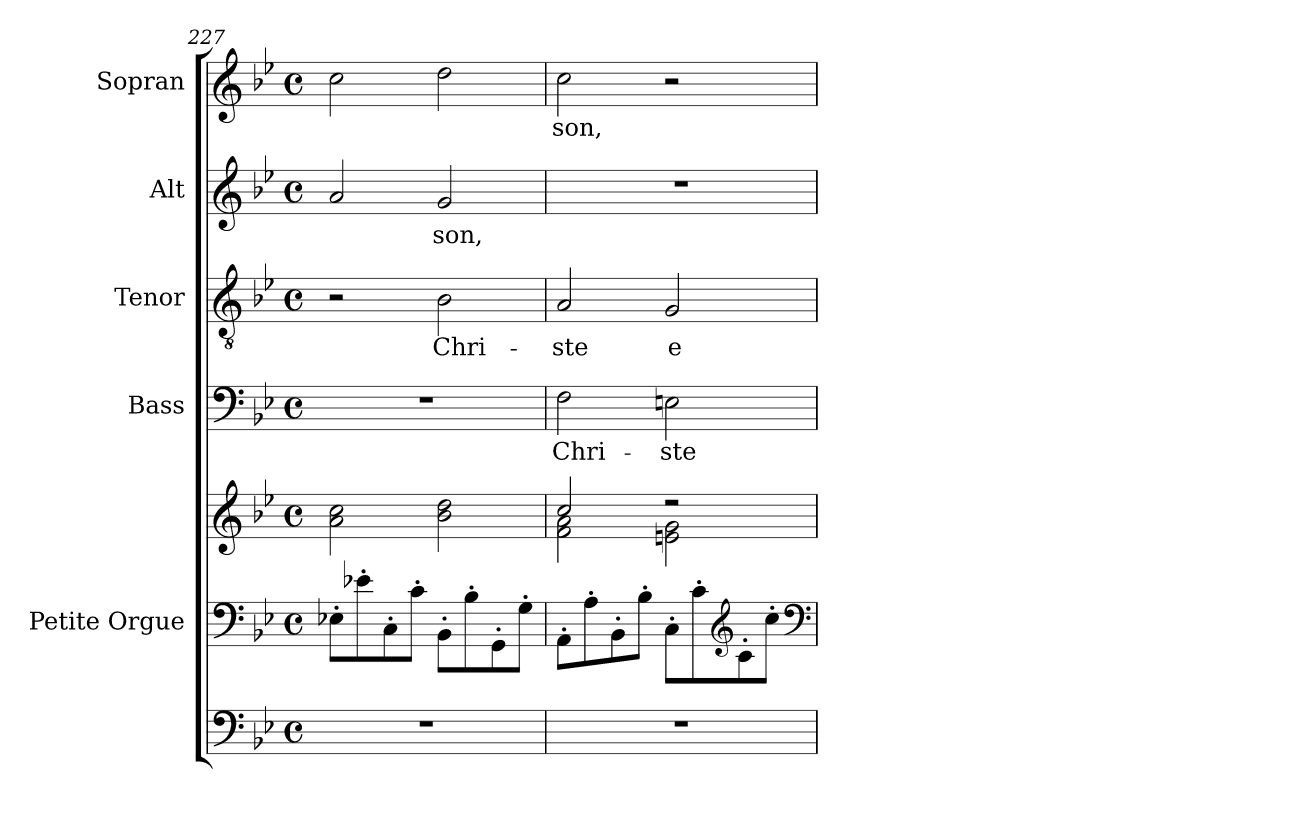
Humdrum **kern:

**kern	**kern	**kern	**kern	**text	**kern	**text	**kern	**text	**kern	**text
*part6	*part5	*part5	*part4	*part4	*part3	*part3	*part2	*part2	*part1	*part1
*staff7	*staff6	*staff5	*staff4	*staff4	*staff3	*staff3	*staff2	*staff2	*staff1	*staff1
*	*I"Petite Orgue	*	*I"Bass	*	*I"Tenor	*	*I"Alt	*	*I"Sopran	*
*	*I'Org. 1	*	*I'B.	*	*I'T.	*	*I'A.	*	*I'S.	*
*clefF4	*clefF4	*clefG2	*clefF4	*	*clefGv2	*	*clefG2	*	*clefG2	*
*k[b-e-]	*k[b-e-]	*k[b-e-]	*k[b-e-]	*	*k[b-e-]	*	*k[b-e-]	*	*k[b-e-]	*
*B-:	*B-:	*B-:	*B-:	*	*B-:	*	*B-:	*	*B-:	*
*M4/4	*M4/4	*M4/4	*M4/4	*	*M4/4	*	*M4/4	*	*M4/4	*
*met(c)	*met(c)	*met(c)	*met(c)	*	*met(c)	*	*met(c)	*	*met(c)	*
=227	=227	=227	=227	=227	=227	=227	=227	=227	=227	=227
1r	8E-X'>\L	2a\ 2cc\	1r	.	2r	.	2a/	.	2cc\	.
.	8e-X'>\	.	.	.	.	.	.	.	.	.
.	8C'>\	.	.	.	.	.	.	.	.	.
.	8c'>\J	.	.	.	.	.	.	.	.	.
!	!	!	!	!	!	!LO:LY:b	!	!LO:LY:b	!	!
.	8BB-'>\L	2b-\ 2dd\	.	.	2B-\	Chri-	2g/	-son,	2dd\	.
.	8B-'>\	.	.	.	.	.	.	.	.	.
.	8GG'>\	.	.	.	.	.	.	.	.	.
.	8G'>\J	.	.	.	.	.	.	.	.	.
!!LO:LB:g=z
=228	=228	=228	=228	=228	=228	=228	=228	=228	=228	=228
*	*	*^	*	*	*	*	*	*	*	*
!	!	!	!	!	!LO:LY:b	!	!LO:LY:b	!	!	!	!LO:LY:b
1r	8AA'>\L	2cc/	2f\ 2a\	2F\	Chri-	2A/	-ste	1r	.	2cc\	-son,
.	8A'>\	.	.	.	.	.	.	.	.	.	.
.	8BB-'>\	.	.	.	.	.	.	.	.	.	.
.	8B-'>\J	.	.	.	.	.	.	.	.	.	.
!	!	!	!	!	!LO:LY:b	!	!LO:LY:b	!	!	!	!
.	8C'>\L	2r	2en\ 2g\	2En\	-ste	2G/	e-	.	.	2r	.
.	8c'>\	.	.	.	.	.	.	.	.	.	.
*	*clefG2	*	*	*	*	*	*	*	*	*	*
.	8c'>\	.	.	.	.	.	.	.	.	.	.
.	8cc'>\J	.	.	.	.	.	.	.	.	.	.
*	*	*v	*v	*	*	*	*	*	*	*	*
*	*clefF4	*	*	*	*	*	*	*	*	*
=	=	=	=	=	=	=	=	=	=	=
*-	*-	*-	*-	*-	*-	*-	*-	*-	*-	*-
